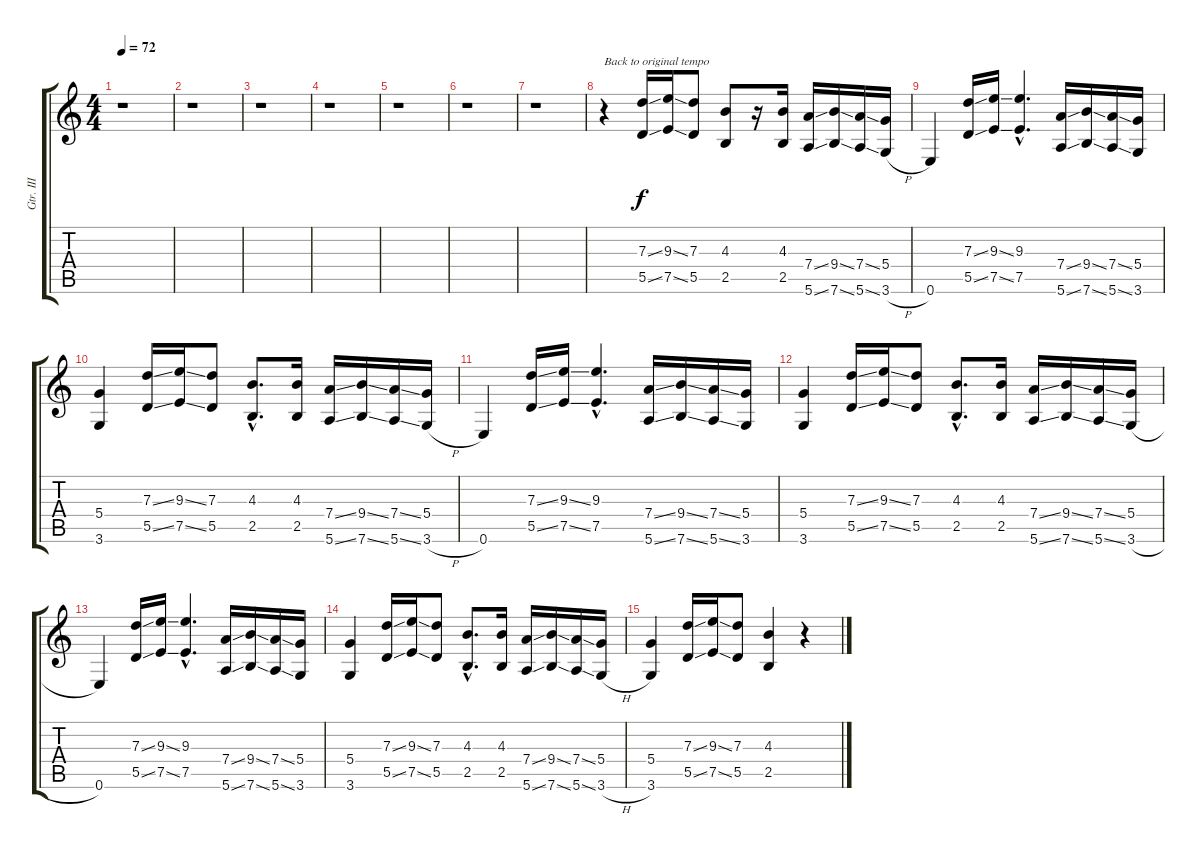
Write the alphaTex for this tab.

\track ("Gtr. III" "Gtr. III") {instrument electricguitarclean}
\staff {score tabs}
\tuning (E4 B3 G3 D3 A2 E2) {hide}
\ts (4 4)
\tempo 72
\clef g2
\ks c
r.1{dy f} |
r.1 |
r.1 |
r.1 |
r.1 |
r.1 |
r.1 |
r.4{txt "Back to original tempo"} (7.3{ss} 5.5{ss}).16 (9.3{ss} 7.5{ss}).16 (7.3 5.5).8 (4.3 2.5).8 r.16 (4.3 2.5).16 (7.4{ss} 5.6{ss}).16 (9.4{ss} 7.6{ss}).16 (7.4{ss} 5.6{ss}).16 (5.4 3.6{h}).16 |
0.6.4 (7.3{ss} 5.5{ss}).16 (9.3{ss} 7.5{ss}).16 (9.3{hac} 7.5{hac}).4{d} (7.4{ss} 5.6{ss}).16 (9.4{ss} 7.6{ss}).16 (7.4{ss} 5.6{ss}).16 (5.4 3.6).16 |
(5.4 3.6).4 (7.3{ss} 5.5{ss}).16 (9.3{ss} 7.5{ss}).16 (7.3 5.5).8 (4.3{hac} 2.5{hac}).8{d} (4.3 2.5).16 (7.4{ss} 5.6{ss}).16 (9.4{ss} 7.6{ss}).16 (7.4{ss} 5.6{ss}).16 (5.4 3.6{h}).16 |
0.6.4 (7.3{ss} 5.5{ss}).16 (9.3{ss} 7.5{ss}).16 (9.3{hac} 7.5{hac}).4{d} (7.4{ss} 5.6{ss}).16 (9.4{ss} 7.6{ss}).16 (7.4{ss} 5.6{ss}).16 (5.4 3.6).16 |
(5.4 3.6).4 (7.3{ss} 5.5{ss}).16 (9.3{ss} 7.5{ss}).16 (7.3 5.5).8 (4.3{hac} 2.5{hac}).8{d} (4.3 2.5).16 (7.4{ss} 5.6{ss}).16 (9.4{ss} 7.6{ss}).16 (7.4{ss} 5.6{ss}).16 (5.4 3.6{h}).16 |
0.6.4 (7.3{ss} 5.5{ss}).16 (9.3{ss} 7.5{ss}).16 (9.3{hac} 7.5{hac}).4{d} (7.4{ss} 5.6{ss}).16 (9.4{ss} 7.6{ss}).16 (7.4{ss} 5.6{ss}).16 (5.4 3.6).16 |
(5.4 3.6).4 (7.3{ss} 5.5{ss}).16 (9.3{ss} 7.5{ss}).16 (7.3 5.5).8 (4.3{hac} 2.5{hac}).8{d} (4.3 2.5).16 (7.4{ss} 5.6{ss}).16 (9.4{ss} 7.6{ss}).16 (7.4{ss} 5.6{ss}).16 (5.4 3.6{h}).16 |
(5.4 3.6).4 (7.3{ss} 5.5{ss}).16 (9.3{ss} 7.5{ss}).16 (7.3 5.5).8 (4.3 2.5).4 r.4
